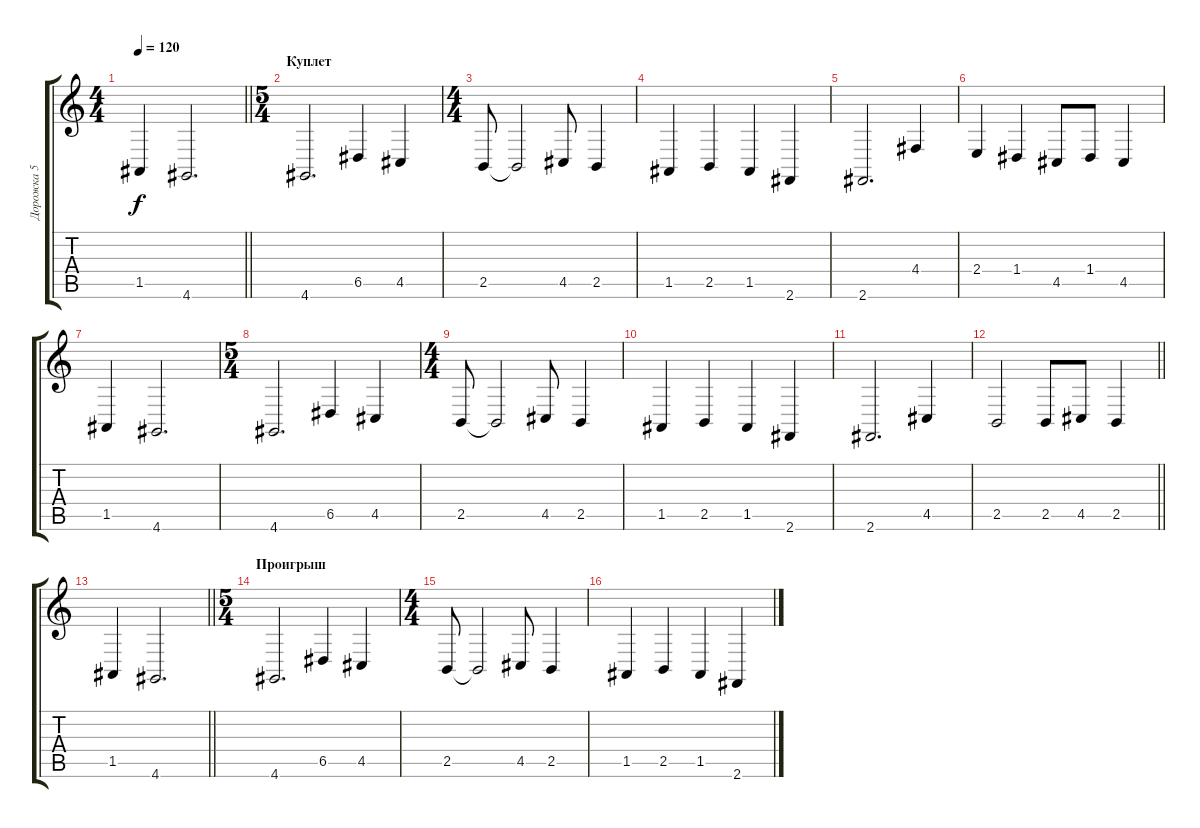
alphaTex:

\track ("Дорожка 5" "Дорожка 5") {instrument synthstrings2}
\staff {score tabs}
\tuning (E4 B3 G3 D3 A2 E2) {hide}
\ts (4 4)
\tempo 120
\clef g2
\barLineRight lightlight
\ks c
1.5.4{dy f} 4.6.2{d} |
\ts (5 4)
\section ("" "Куплет")
4.6.2{d} 6.5.4 4.5.4 |
\ts (4 4)
2.5.8 2.5{t}.2 4.5.8 2.5.4 |
1.5.4 2.5.4 1.5.4 2.6.4 |
2.6.2{d} 4.4.4 |
2.4.4 1.4.4 4.5.8 1.4.8 4.5.4 |
1.5.4 4.6.2{d} |
\ts (5 4)
4.6.2{d} 6.5.4 4.5.4 |
\ts (4 4)
2.5.8 2.5{t}.2 4.5.8 2.5.4 |
1.5.4 2.5.4 1.5.4 2.6.4 |
2.6.2{d} 4.5.4 |
\barLineRight lightlight
2.5.2 2.5.8 4.5.8 2.5.4 |
\section ("" "")
\barLineRight lightlight
1.5.4 4.6.2{d} |
\ts (5 4)
\section ("" "Проигрыш")
4.6.2{d} 6.5.4 4.5.4 |
\ts (4 4)
2.5.8 2.5{t}.2 4.5.8 2.5.4 |
1.5.4 2.5.4 1.5.4 2.6.4
